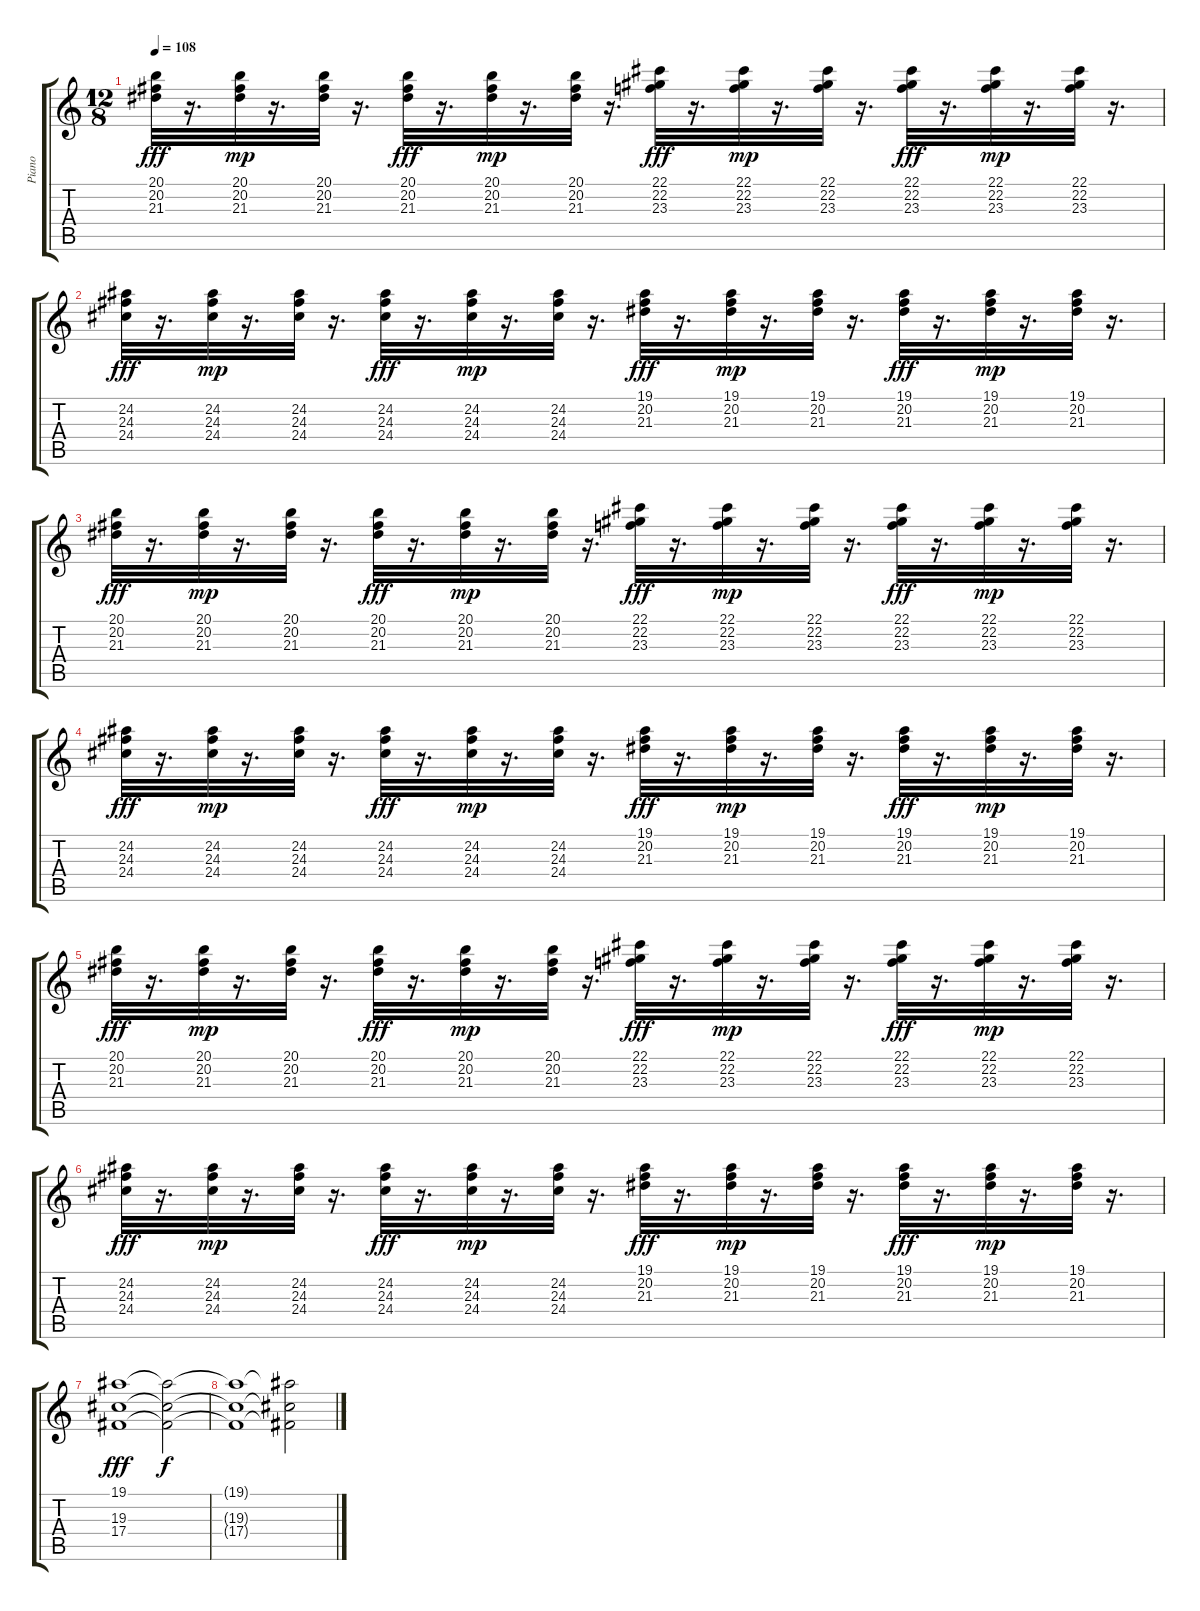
\track ("Piano" "Piano") {instrument acousticgrandpiano}
\staff {score tabs}
\tuning (Eb4 Bb3 Gb3 Db3 Ab2 Eb2) {hide}
\ts (12 8)
\tempo 108
\clef g2
\ks c
(20.1 20.2 21.3).32{dy fff} r.16{d} (20.1 20.2 21.3).32{dy mp} r.16{d} (20.1 20.2 21.3).32 r.16{d} (20.1 20.2 21.3).32{dy fff} r.16{d} (20.1 20.2 21.3).32{dy mp} r.16{d} (20.1 20.2 21.3).32 r.16{d} (22.1 22.2 23.3).32{dy fff} r.16{d} (22.1 22.2 23.3).32{dy mp} r.16{d} (22.1 22.2 23.3).32 r.16{d} (22.1 22.2 23.3).32{dy fff} r.16{d} (22.1 22.2 23.3).32{dy mp} r.16{d} (22.1 22.2 23.3).32 r.16{d} |
(24.2 24.3 24.4).32{dy fff} r.16{d} (24.2 24.3 24.4).32{dy mp} r.16{d} (24.2 24.3 24.4).32 r.16{d} (24.2 24.3 24.4).32{dy fff} r.16{d} (24.2 24.3 24.4).32{dy mp} r.16{d} (24.2 24.3 24.4).32 r.16{d} (19.1 20.2 21.3).32{dy fff} r.16{d} (19.1 20.2 21.3).32{dy mp} r.16{d} (19.1 20.2 21.3).32 r.16{d} (19.1 20.2 21.3).32{dy fff} r.16{d} (19.1 20.2 21.3).32{dy mp} r.16{d} (19.1 20.2 21.3).32 r.16{d} |
(20.1 20.2 21.3).32{dy fff} r.16{d} (20.1 20.2 21.3).32{dy mp} r.16{d} (20.1 20.2 21.3).32 r.16{d} (20.1 20.2 21.3).32{dy fff} r.16{d} (20.1 20.2 21.3).32{dy mp} r.16{d} (20.1 20.2 21.3).32 r.16{d} (22.1 22.2 23.3).32{dy fff} r.16{d} (22.1 22.2 23.3).32{dy mp} r.16{d} (22.1 22.2 23.3).32 r.16{d} (22.1 22.2 23.3).32{dy fff} r.16{d} (22.1 22.2 23.3).32{dy mp} r.16{d} (22.1 22.2 23.3).32 r.16{d} |
(24.2 24.3 24.4).32{dy fff} r.16{d} (24.2 24.3 24.4).32{dy mp} r.16{d} (24.2 24.3 24.4).32 r.16{d} (24.2 24.3 24.4).32{dy fff} r.16{d} (24.2 24.3 24.4).32{dy mp} r.16{d} (24.2 24.3 24.4).32 r.16{d} (19.1 20.2 21.3).32{dy fff} r.16{d} (19.1 20.2 21.3).32{dy mp} r.16{d} (19.1 20.2 21.3).32 r.16{d} (19.1 20.2 21.3).32{dy fff} r.16{d} (19.1 20.2 21.3).32{dy mp} r.16{d} (19.1 20.2 21.3).32 r.16{d} |
(20.1 20.2 21.3).32{dy fff} r.16{d} (20.1 20.2 21.3).32{dy mp} r.16{d} (20.1 20.2 21.3).32 r.16{d} (20.1 20.2 21.3).32{dy fff} r.16{d} (20.1 20.2 21.3).32{dy mp} r.16{d} (20.1 20.2 21.3).32 r.16{d} (22.1 22.2 23.3).32{dy fff} r.16{d} (22.1 22.2 23.3).32{dy mp} r.16{d} (22.1 22.2 23.3).32 r.16{d} (22.1 22.2 23.3).32{dy fff} r.16{d} (22.1 22.2 23.3).32{dy mp} r.16{d} (22.1 22.2 23.3).32 r.16{d} |
(24.2 24.3 24.4).32{dy fff} r.16{d} (24.2 24.3 24.4).32{dy mp} r.16{d} (24.2 24.3 24.4).32 r.16{d} (24.2 24.3 24.4).32{dy fff} r.16{d} (24.2 24.3 24.4).32{dy mp} r.16{d} (24.2 24.3 24.4).32 r.16{d} (19.1 20.2 21.3).32{dy fff} r.16{d} (19.1 20.2 21.3).32{dy mp} r.16{d} (19.1 20.2 21.3).32 r.16{d} (19.1 20.2 21.3).32{dy fff} r.16{d} (19.1 20.2 21.3).32{dy mp} r.16{d} (19.1 20.2 21.3).32 r.16{d} |
(19.1 19.3 17.4).1{dy fff} (19.1{t} 19.3{t} 17.4{t}).2{dy f} |
(19.1{t} 19.3{t} 17.4{t}).1 (19.1{t} 19.3{t} 17.4{t}).2
